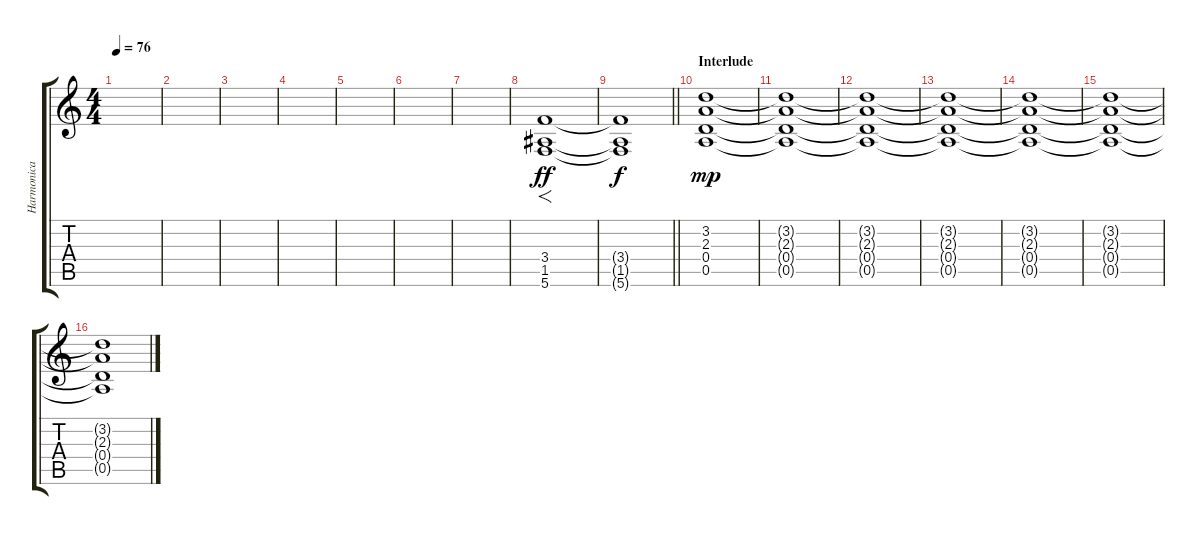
\track ("Harmonica" "Harmonica") {instrument slapbass2}
\staff {score tabs}
\tuning (E4 B3 G3 D3 A2 C2) {hide}
\ts (4 4)
\tempo 76
\clef g2
\ks c
|
|
|
|
|
|
|
(3.4 1.5 5.6).1{f dy ff} |
\barLineRight lightlight
(3.4{t} 1.5{t} 5.6{t}).1{dy f} |
\section ("" "Interlude")
(3.2 2.3 0.4 0.5).1{dy mp} |
(3.2{t} 2.3{t} 0.4{t} 0.5{t}).1 |
(3.2{t} 2.3{t} 0.4{t} 0.5{t}).1 |
(3.2{t} 2.3{t} 0.4{t} 0.5{t}).1 |
(3.2{t} 2.3{t} 0.4{t} 0.5{t}).1 |
(3.2{t} 2.3{t} 0.4{t} 0.5{t}).1 |
(3.2{t} 2.3{t} 0.4{t} 0.5{t}).1
